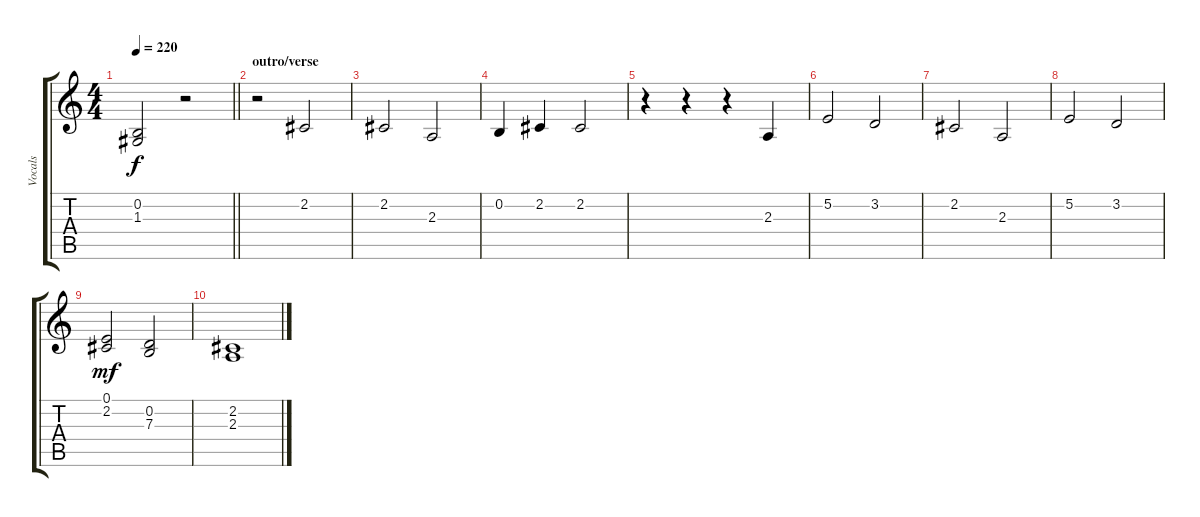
\track ("Vocals" "Vocals") {instrument oboe}
\staff {score tabs}
\tuning (E4 B3 G3 D3 A2 D2) {hide}
\ts (4 4)
\tempo 220
\clef g2
\barLineRight lightlight
\ks c
(0.2{t} 1.3{t}).2{dy f} r.2 |
\section ("" "outro/verse")
r.2 2.2.2 |
2.2.2 2.3.2 |
0.2.4 2.2.4 2.2.2 |
r.4 r.4 r.4 2.3.4 |
5.2.2 3.2.2 |
2.2.2 2.3.2 |
5.2.2 3.2.2 |
(0.1 2.2).2{dy mf} (0.2 7.3).2 |
(2.2 2.3).1
